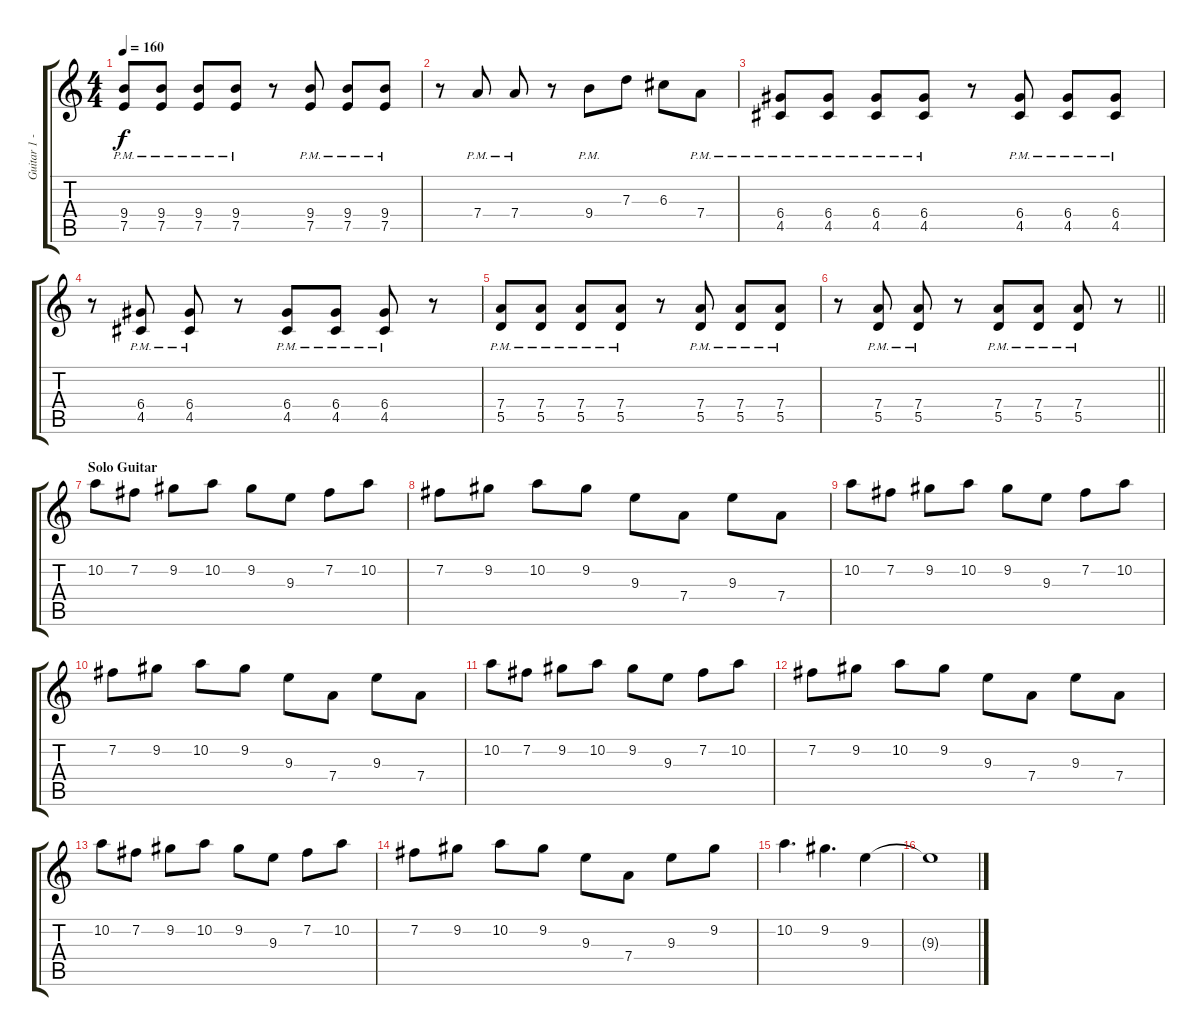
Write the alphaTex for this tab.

\track ("Guitar 1 - Raka" "Guitar 1 -") {instrument distortionguitar}
\staff {score tabs}
\tuning (E4 B3 G3 D3 A2 E2) {hide}
\ts (4 4)
\tempo 160
\clef g2
\ks c
(9.4{pm} 7.5{pm}).8{dy f} (9.4{pm} 7.5{pm}).8 (9.4{pm} 7.5{pm}).8 (9.4{pm} 7.5{pm}).8 r.8 (9.4{pm} 7.5{pm}).8 (9.4{pm} 7.5{pm}).8 (9.4{pm} 7.5{pm}).8 |
r.8 7.4{pm}.8 7.4{pm}.8 r.8 9.4{pm}.8 7.3.8 6.3.8 7.4{pm}.8 |
(6.4{pm} 4.5{pm}).8 (6.4{pm} 4.5{pm}).8 (6.4{pm} 4.5{pm}).8 (6.4{pm} 4.5{pm}).8 r.8 (6.4{pm} 4.5{pm}).8 (6.4{pm} 4.5{pm}).8 (6.4{pm} 4.5{pm}).8 |
r.8 (6.4{pm} 4.5{pm}).8 (6.4{pm} 4.5{pm}).8 r.8 (6.4{pm} 4.5{pm}).8 (6.4{pm} 4.5{pm}).8 (6.4{pm} 4.5{pm}).8 r.8 |
(7.4{pm} 5.5{pm}).8 (7.4{pm} 5.5{pm}).8 (7.4{pm} 5.5{pm}).8 (7.4{pm} 5.5{pm}).8 r.8 (7.4{pm} 5.5{pm}).8 (7.4{pm} 5.5{pm}).8 (7.4{pm} 5.5{pm}).8 |
\barLineRight lightlight
r.8 (7.4{pm} 5.5{pm}).8 (7.4{pm} 5.5{pm}).8 r.8 (7.4{pm} 5.5{pm}).8 (7.4{pm} 5.5{pm}).8 (7.4{pm} 5.5{pm}).8 r.8 |
\section ("" "Solo Guitar")
10.2.8 7.2.8 9.2.8 10.2.8 9.2.8 9.3.8 7.2.8 10.2.8 |
7.2.8 9.2.8 10.2.8 9.2.8 9.3.8 7.4.8 9.3.8 7.4.8 |
10.2.8 7.2.8 9.2.8 10.2.8 9.2.8 9.3.8 7.2.8 10.2.8 |
7.2.8 9.2.8 10.2.8 9.2.8 9.3.8 7.4.8 9.3.8 7.4.8 |
10.2.8 7.2.8 9.2.8 10.2.8 9.2.8 9.3.8 7.2.8 10.2.8 |
7.2.8 9.2.8 10.2.8 9.2.8 9.3.8 7.4.8 9.3.8 7.4.8 |
10.2.8 7.2.8 9.2.8 10.2.8 9.2.8 9.3.8 7.2.8 10.2.8 |
7.2.8 9.2.8 10.2.8 9.2.8 9.3.8 7.4.8 9.3.8 9.2.8 |
10.2.4{d} 9.2.4{d} 9.3.4 |
9.3{t}.1
